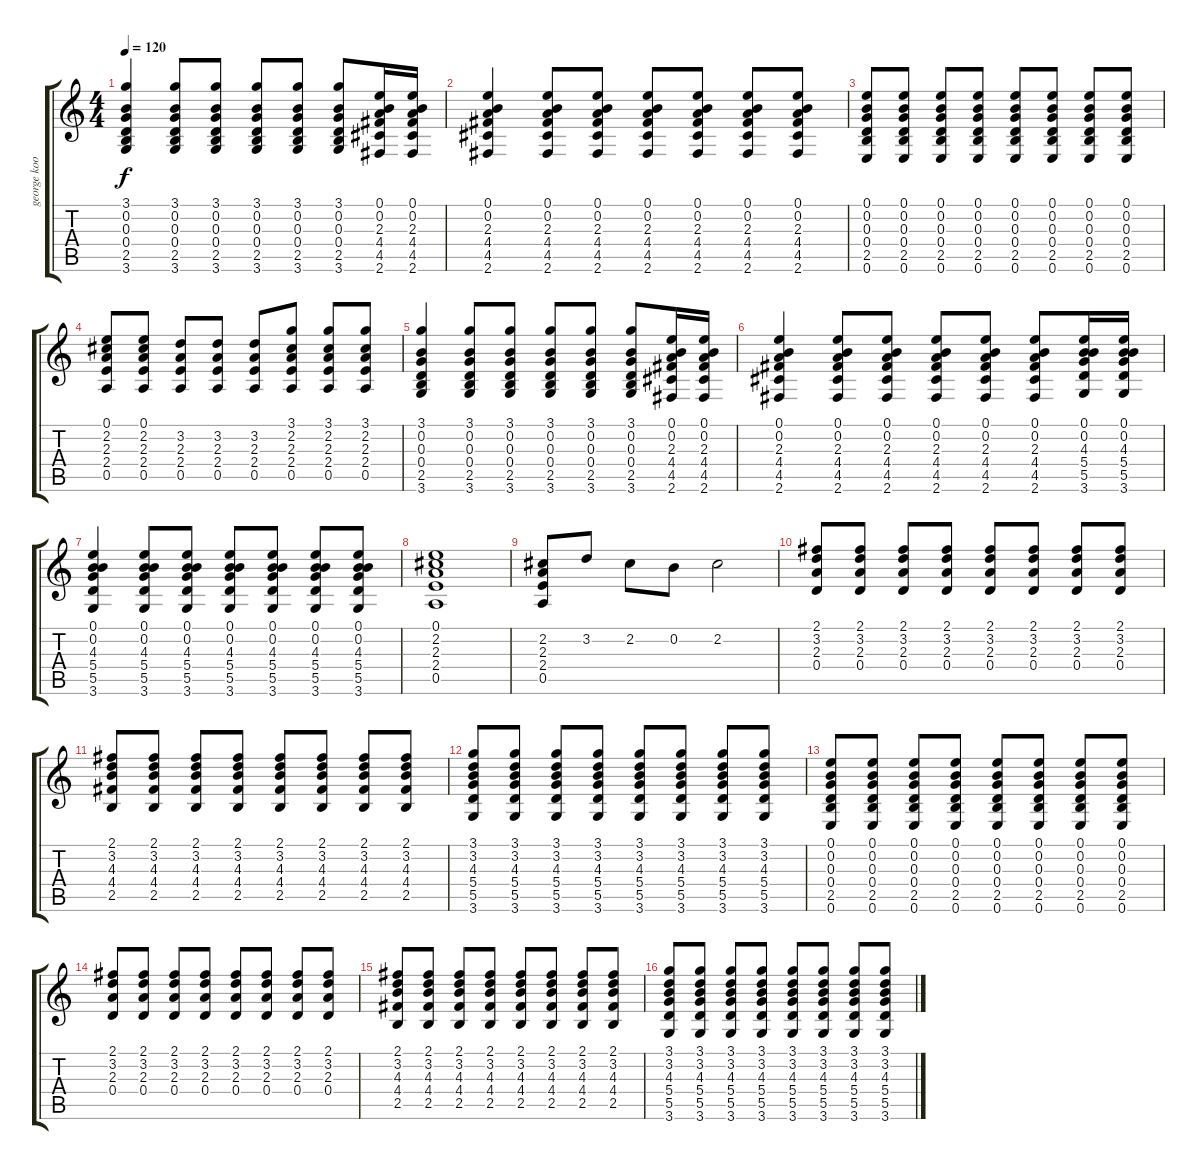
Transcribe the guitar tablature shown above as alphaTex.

\track ("george kooymans" "george koo") {instrument acousticguitarnylon}
\staff {score tabs}
\tuning (E4 B3 G3 D3 A2 E2) {hide}
\ts (4 4)
\tempo 120
\clef g2
\ks c
(3.1 0.2 0.3 0.4 2.5 3.6).4{dy f} (3.1 0.2 0.3 0.4 2.5 3.6).8 (3.1 0.2 0.3 0.4 2.5 3.6).8 (3.1 0.2 0.3 0.4 2.5 3.6).8 (3.1 0.2 0.3 0.4 2.5 3.6).8 (3.1 0.2 0.3 0.4 2.5 3.6).8 (0.1 0.2 2.3 4.4 4.5 2.6).16 (0.1 0.2 2.3 4.4 4.5 2.6).16 |
(0.1 0.2 2.3 4.4 4.5 2.6).4 (0.1 0.2 2.3 4.4 4.5 2.6).8 (0.1 0.2 2.3 4.4 4.5 2.6).8 (0.1 0.2 2.3 4.4 4.5 2.6).8 (0.1 0.2 2.3 4.4 4.5 2.6).8 (0.1 0.2 2.3 4.4 4.5 2.6).8 (0.1 0.2 2.3 4.4 4.5 2.6).8 |
(0.1 0.2 0.3 0.4 2.5 0.6).8 (0.1 0.2 0.3 0.4 2.5 0.6).8 (0.1 0.2 0.3 0.4 2.5 0.6).8 (0.1 0.2 0.3 0.4 2.5 0.6).8 (0.1 0.2 0.3 0.4 2.5 0.6).8 (0.1 0.2 0.3 0.4 2.5 0.6).8 (0.1 0.2 0.3 0.4 2.5 0.6).8 (0.1 0.2 0.3 0.4 2.5 0.6).8 |
(0.1 2.2 2.3 2.4 0.5).8 (0.1 2.2 2.3 2.4 0.5).8 (3.2 2.3 2.4 0.5).8 (3.2 2.3 2.4 0.5).8 (3.2 2.3 2.4 0.5).8 (3.1 2.2 2.3 2.4 0.5).8 (3.1 2.2 2.3 2.4 0.5).8 (3.1 2.2 2.3 2.4 0.5).8 |
(3.1 0.2 0.3 0.4 2.5 3.6).4 (3.1 0.2 0.3 0.4 2.5 3.6).8 (3.1 0.2 0.3 0.4 2.5 3.6).8 (3.1 0.2 0.3 0.4 2.5 3.6).8 (3.1 0.2 0.3 0.4 2.5 3.6).8 (3.1 0.2 0.3 0.4 2.5 3.6).8 (0.1 0.2 2.3 4.4 4.5 2.6).16 (0.1 0.2 2.3 4.4 4.5 2.6).16 |
(0.1 0.2 2.3 4.4 4.5 2.6).4 (0.1 0.2 2.3 4.4 4.5 2.6).8 (0.1 0.2 2.3 4.4 4.5 2.6).8 (0.1 0.2 2.3 4.4 4.5 2.6).8 (0.1 0.2 2.3 4.4 4.5 2.6).8 (0.1 0.2 2.3 4.4 4.5 2.6).8 (0.1 0.2 4.3 5.4 5.5 3.6).16 (0.1 0.2 4.3 5.4 5.5 3.6).16 |
(0.1 0.2 4.3 5.4 5.5 3.6).4 (0.1 0.2 4.3 5.4 5.5 3.6).8 (0.1 0.2 4.3 5.4 5.5 3.6).8 (0.1 0.2 4.3 5.4 5.5 3.6).8 (0.1 0.2 4.3 5.4 5.5 3.6).8 (0.1 0.2 4.3 5.4 5.5 3.6).8 (0.1 0.2 4.3 5.4 5.5 3.6).8 |
(0.1 2.2 2.3 2.4 0.5).1 |
(2.2 2.3 2.4 0.5).8 3.2.8 2.2.8 0.2.8 2.2.2 |
(2.1 3.2 2.3 0.4).8 (2.1 3.2 2.3 0.4).8 (2.1 3.2 2.3 0.4).8 (2.1 3.2 2.3 0.4).8 (2.1 3.2 2.3 0.4).8 (2.1 3.2 2.3 0.4).8 (2.1 3.2 2.3 0.4).8 (2.1 3.2 2.3 0.4).8 |
(2.1 3.2 4.3 4.4 2.5).8 (2.1 3.2 4.3 4.4 2.5).8 (2.1 3.2 4.3 4.4 2.5).8 (2.1 3.2 4.3 4.4 2.5).8 (2.1 3.2 4.3 4.4 2.5).8 (2.1 3.2 4.3 4.4 2.5).8 (2.1 3.2 4.3 4.4 2.5).8 (2.1 3.2 4.3 4.4 2.5).8 |
(3.1 3.2 4.3 5.4 5.5 3.6).8 (3.1 3.2 4.3 5.4 5.5 3.6).8 (3.1 3.2 4.3 5.4 5.5 3.6).8 (3.1 3.2 4.3 5.4 5.5 3.6).8 (3.1 3.2 4.3 5.4 5.5 3.6).8 (3.1 3.2 4.3 5.4 5.5 3.6).8 (3.1 3.2 4.3 5.4 5.5 3.6).8 (3.1 3.2 4.3 5.4 5.5 3.6).8 |
(0.1 0.2 0.3 0.4 2.5 0.6).8 (0.1 0.2 0.3 0.4 2.5 0.6).8 (0.1 0.2 0.3 0.4 2.5 0.6).8 (0.1 0.2 0.3 0.4 2.5 0.6).8 (0.1 0.2 0.3 0.4 2.5 0.6).8 (0.1 0.2 0.3 0.4 2.5 0.6).8 (0.1 0.2 0.3 0.4 2.5 0.6).8 (0.1 0.2 0.3 0.4 2.5 0.6).8 |
(2.1 3.2 2.3 0.4).8 (2.1 3.2 2.3 0.4).8 (2.1 3.2 2.3 0.4).8 (2.1 3.2 2.3 0.4).8 (2.1 3.2 2.3 0.4).8 (2.1 3.2 2.3 0.4).8 (2.1 3.2 2.3 0.4).8 (2.1 3.2 2.3 0.4).8 |
(2.1 3.2 4.3 4.4 2.5).8 (2.1 3.2 4.3 4.4 2.5).8 (2.1 3.2 4.3 4.4 2.5).8 (2.1 3.2 4.3 4.4 2.5).8 (2.1 3.2 4.3 4.4 2.5).8 (2.1 3.2 4.3 4.4 2.5).8 (2.1 3.2 4.3 4.4 2.5).8 (2.1 3.2 4.3 4.4 2.5).8 |
(3.1 3.2 4.3 5.4 5.5 3.6).8 (3.1 3.2 4.3 5.4 5.5 3.6).8 (3.1 3.2 4.3 5.4 5.5 3.6).8 (3.1 3.2 4.3 5.4 5.5 3.6).8 (3.1 3.2 4.3 5.4 5.5 3.6).8 (3.1 3.2 4.3 5.4 5.5 3.6).8 (3.1 3.2 4.3 5.4 5.5 3.6).8 (3.1 3.2 4.3 5.4 5.5 3.6).8
